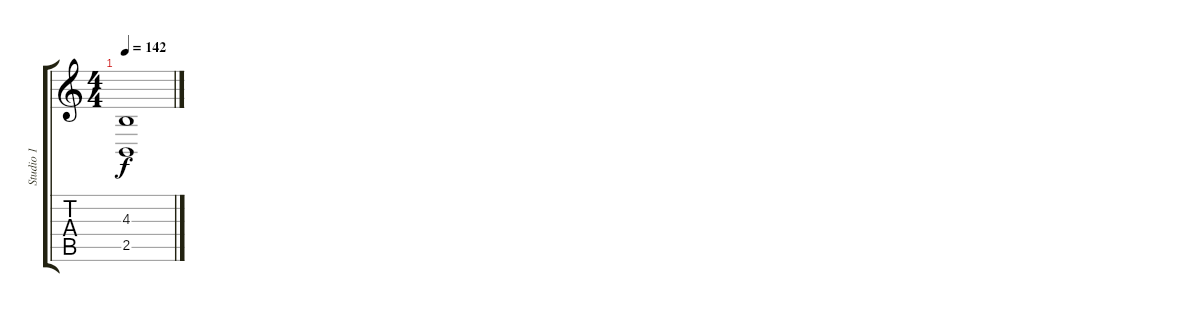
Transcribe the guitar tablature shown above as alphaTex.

\track ("Studio 1" "Studio 1") {instrument stringensemble1}
\staff {score tabs}
\tuning (E4 B3 G3 D3 A2 E2) {hide}
\ts (4 4)
\tempo 142
\clef g2
\ks c
(4.3{t} 2.5{t}).1{dy f}
